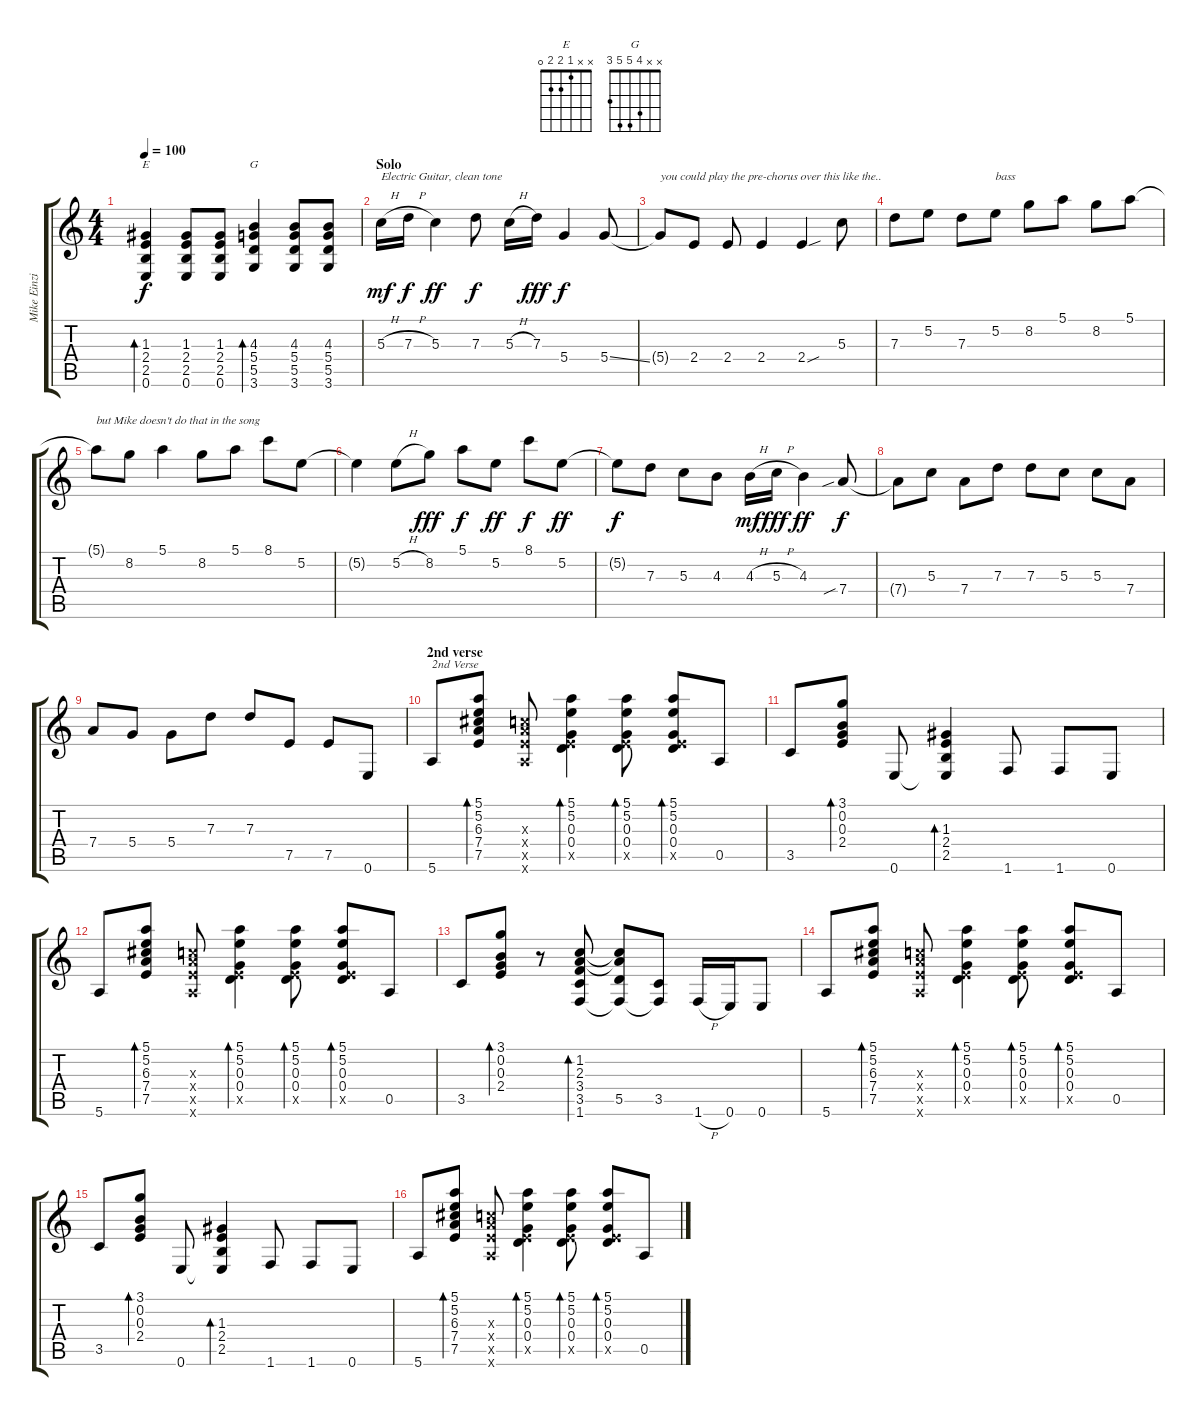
\track ("Mike Einziger" "Mike Einzi") {instrument acousticguitarnylon}
\staff {score tabs}
\tuning (E4 B3 G3 D3 A2 E2) {hide}
\chord ("E" x x 1 2 2 0)
\chord ("G" x x 4 5 5 3)
\ts (4 4)
\tempo 100
\clef g2
\ks c
(1.3 2.4 2.5 0.6).4{bd 60 ch "E" dy f} (1.3 2.4 2.5 0.6).8 (1.3 2.4 2.5 0.6).8 (4.3 5.4 5.5 3.6).4{bd 60 ch "G"} (4.3 5.4 5.5 3.6).8 (4.3 5.4 5.5 3.6).8 |
\section ("" "Solo")
5.3{h}.16{txt "Electric Guitar, clean tone" dy mf volume 14 instrument electricguitarclean} 7.3{h}.16{dy f} 5.3.4{dy ff} 7.3.8{dy f} 5.3{h}.16 7.3.16{dy fff} 5.4.4{dy f} 5.4{ss}.8 |
5.4{t}.8{txt "you could play the pre-chorus over this like the.."} 2.4.8 2.4.8 2.4.4 2.4{sou}.4 5.3.8 |
7.3.8 5.2.8 7.3.8 5.2.8{txt "bass"} 8.2.8 5.1.8 8.2.8 5.1.8 |
5.1{t}.8{txt "but Mike doesn't do that in the song"} 8.2.8 5.1.4 8.2.8 5.1.8 8.1.8 5.2.8 |
5.2{t}.4 5.2{h}.8 8.2.8{dy fff} 5.1.8{dy f} 5.2.8{dy ff} 8.1.8{dy f} 5.2.8{dy ff} |
5.2{t}.8{dy f} 7.3.8 5.3.8 4.3.8 4.3{h}.16{dy mf} 5.3{h}.16{dy fff} 4.3.4{dy ff} 7.4{sib}.8{dy f} |
7.4{t}.8 5.3.8 7.4.8 7.3.8 7.3.8 5.3.8 5.3.8 7.4.8 |
7.4.8 5.4.8 5.4.8 7.3.8 7.3.8 7.5.8 7.5.8 0.6.8 |
\section ("" "2nd verse")
5.6.8{txt "2nd Verse" volume 13 instrument acousticguitarnylon} (5.1 5.2 6.3 7.4 7.5).8{bd 60} (5.3{x} 7.4{x} 7.5{x} 5.6{x}).8 (5.1 5.2 0.3 0.4 7.5{x}).4{bd 60} (5.1 5.2 0.3 0.4 7.5{x}).8{bd 60} (5.1 5.2 0.3 0.4 7.5{x}).8{bd 60} 0.5.8 |
3.5.8 (3.1 0.2 0.3 2.4).8{bd 60} 0.6.8 (1.3 2.4 2.5 0.6{t}).4{bd 120} 1.6.8 1.6.8 0.6.8 |
5.6.8 (5.1 5.2 6.3 7.4 7.5).8{bd 60} (5.3{x} 7.4{x} 7.5{x} 5.6{x}).8 (5.1 5.2 0.3 0.4 7.5{x}).4{bd 60} (5.1 5.2 0.3 0.4 7.5{x}).8{bd 60} (5.1 5.2 0.3 0.4 7.5{x}).8{bd 60} 0.5.8 |
3.5.8 (3.1 0.2 0.3 2.4).8{bd 60} r.8 (1.2 2.3 3.4 3.5 1.6).8{bd 60} (1.2{t} 2.3{t} 5.5 1.6{t}).8 (3.5 1.6{t}).8 1.6{h}.16 0.6.16 0.6.8 |
5.6.8 (5.1 5.2 6.3 7.4 7.5).8{bd 60} (5.3{x} 7.4{x} 7.5{x} 5.6{x}).8 (5.1 5.2 0.3 0.4 7.5{x}).4{bd 60} (5.1 5.2 0.3 0.4 7.5{x}).8{bd 60} (5.1 5.2 0.3 0.4 7.5{x}).8{bd 60} 0.5.8 |
3.5.8 (3.1 0.2 0.3 2.4).8{bd 60} 0.6.8 (1.3 2.4 2.5 0.6{t}).4{bd 120} 1.6.8 1.6.8 0.6.8 |
5.6.8 (5.1 5.2 6.3 7.4 7.5).8{bd 60} (5.3{x} 7.4{x} 7.5{x} 5.6{x}).8 (5.1 5.2 0.3 0.4 7.5{x}).4{bd 60} (5.1 5.2 0.3 0.4 7.5{x}).8{bd 60} (5.1 5.2 0.3 0.4 7.5{x}).8{bd 60} 0.5.8
